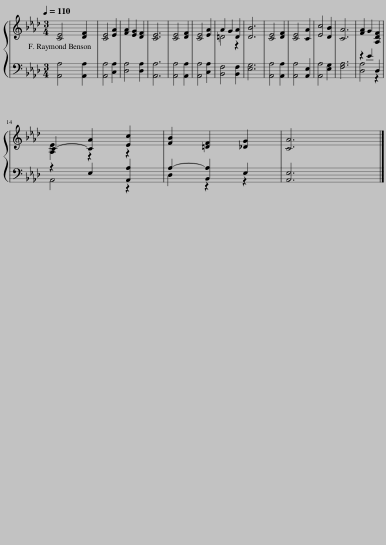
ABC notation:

X:1
%%score { ( 1 3 ) | ( 2 4 ) }
L:1/8
Q:1/4=110
M:3/4
I:linebreak $
K:Ab
V:1 treble
V:3 treble
V:2 bass
V:4 bass
V:1
 [CE]4 [DF]2 | [CE]4 [EA]2 | [FA]2 [EG]2 [DF]2 | [CE]6 | [CE]4 [DF]2 | %5
 [CE]4 [EA]2 | A2 G2 [=DA]2 | [DB]6 | [CE]4 [DF]2 | [CE]4 [CA]2 | %10
 [Ec]4 [DB]2 | [CA]6 | [FA]2 G2 [A,DF]2 |$ C2- [CA]2 [Ec]2 | [FB]2 [=DF]2 [_DG]2 | %15
 [CA]6 |] %16
V:2
 [A,,A,]4 [A,,A,]2 | [A,,A,]4 [C,A,]2 | [D,A,]4 [D,A,]2 | [A,,A,]6 | [A,,A,]4 [A,,A,]2 | %5
 [A,,A,]4 [C,A,]2 | [B,,F,]4 [B,,F,]2 | [E,G,]6 | [A,,A,]4 [A,,A,]2 | [A,,A,]4 [A,,E,]2 | %10
 [A,,A,]4 [E,G,]2 | [F,A,]6 | z2 E2 D,2 |$ z2 E,2 [A,,A,]2 | A,2- [B,,A,]2 E,2 | %15
 [A,,E,]6 |] %16
V:3
 x6 | x6 | x6 | x6 | x6 | %5
 x6 | =D4 z2 | x6 | x6 | x6 | %10
 x6 | x6 | x6 |$ [A,E]2 z2 z2 | x6 | %15
 x6 |] %16
V:4
 x6 | x6 | x6 | x6 | x6 | %5
 x6 | x6 | x6 | x6 | x6 | %10
 x6 | x6 | [D,A,]4 z2 |$ A,,4 z2 | D,2 z2 z2 | %15
 x6 |] %16
